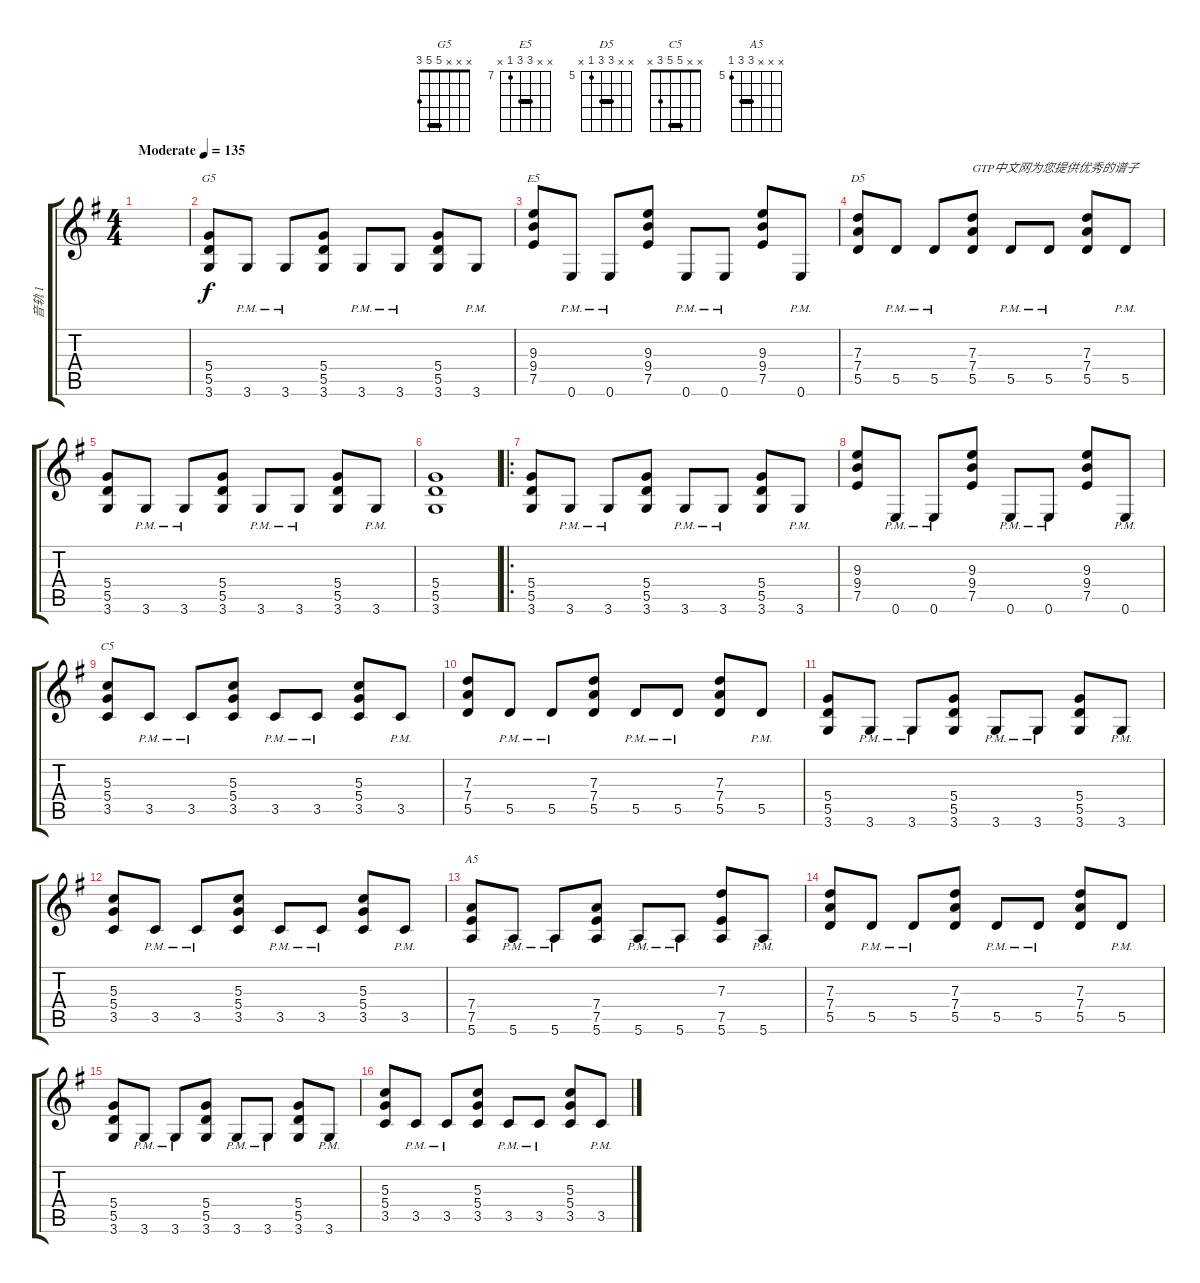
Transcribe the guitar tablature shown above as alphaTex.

\track ("音轨 1" "音轨 1") {instrument overdrivenguitar}
\staff {score tabs}
\tuning (E4 B3 G3 D3 A2 E2) {hide}
\chord ("G5" x x x 5 5 3) {barre 5}
\chord ("E5" x x 9 9 7 x) {firstfret 7 barre 9}
\chord ("D5" x x 7 7 5 x) {firstfret 5 barre 7}
\chord ("C5" x x 5 5 3 x) {barre 5}
\chord ("A5" x x x 7 7 5) {firstfret 5 barre 7}
\ts (4 4)
\tempo (135 "Moderate")
\clef g2
\ks g
|
(5.4 5.5 3.6).8{ch "G5"} 3.6{pm}.8 3.6{pm}.8 (5.4 5.5 3.6).8 3.6{pm}.8 3.6{pm}.8 (5.4 5.5 3.6).8 3.6{pm}.8 |
(9.3 9.4 7.5).8{ch "E5"} 0.6{pm}.8 0.6{pm}.8 (9.3 9.4 7.5).8 0.6{pm}.8 0.6{pm}.8 (9.3 9.4 7.5).8 0.6{pm}.8 |
(7.3 7.4 5.5).8{ch "D5"} 5.5{pm}.8 5.5{pm}.8 (7.3 7.4 5.5).8{txt "GTP中文网为您提供优秀的谱子"} 5.5{pm}.8 5.5{pm}.8 (7.3 7.4 5.5).8 5.5{pm}.8 |
(5.4 5.5 3.6).8 3.6{pm}.8 3.6{pm}.8 (5.4 5.5 3.6).8 3.6{pm}.8 3.6{pm}.8 (5.4 5.5 3.6).8 3.6{pm}.8 |
(5.4 5.5 3.6).1 |
\ro
(5.4 5.5 3.6).8 3.6{pm}.8 3.6{pm}.8 (5.4 5.5 3.6).8 3.6{pm}.8 3.6{pm}.8 (5.4 5.5 3.6).8 3.6{pm}.8 |
(9.3 9.4 7.5).8 0.6{pm}.8 0.6{pm}.8 (9.3 9.4 7.5).8 0.6{pm}.8 0.6{pm}.8 (9.3 9.4 7.5).8 0.6{pm}.8 |
(5.3 5.4 3.5).8{ch "C5"} 3.5{pm}.8 3.5{pm}.8 (5.3 5.4 3.5).8 3.5{pm}.8 3.5{pm}.8 (5.3 5.4 3.5).8 3.5{pm}.8 |
(7.3 7.4 5.5).8 5.5{pm}.8 5.5{pm}.8 (7.3 7.4 5.5).8 5.5{pm}.8 5.5{pm}.8 (7.3 7.4 5.5).8 5.5{pm}.8 |
(5.4 5.5 3.6).8 3.6{pm}.8 3.6{pm}.8 (5.4 5.5 3.6).8 3.6{pm}.8 3.6{pm}.8 (5.4 5.5 3.6).8 3.6{pm}.8 |
(5.3 5.4 3.5).8 3.5{pm}.8 3.5{pm}.8 (5.3 5.4 3.5).8 3.5{pm}.8 3.5{pm}.8 (5.3 5.4 3.5).8 3.5{pm}.8 |
(7.4 7.5 5.6).8{ch "A5"} 5.6{pm}.8 5.6{pm}.8 (7.4 7.5 5.6).8 5.6{pm}.8 5.6{pm}.8 (7.3 7.5 5.6).8 5.6{pm}.8 |
(7.3 7.4 5.5).8 5.5{pm}.8 5.5{pm}.8 (7.3 7.4 5.5).8 5.5{pm}.8 5.5{pm}.8 (7.3 7.4 5.5).8 5.5{pm}.8 |
(5.4 5.5 3.6).8 3.6{pm}.8 3.6{pm}.8 (5.4 5.5 3.6).8 3.6{pm}.8 3.6{pm}.8 (5.4 5.5 3.6).8 3.6{pm}.8 |
(5.3 5.4 3.5).8 3.5{pm}.8 3.5{pm}.8 (5.3 5.4 3.5).8 3.5{pm}.8 3.5{pm}.8 (5.3 5.4 3.5).8 3.5{pm}.8
